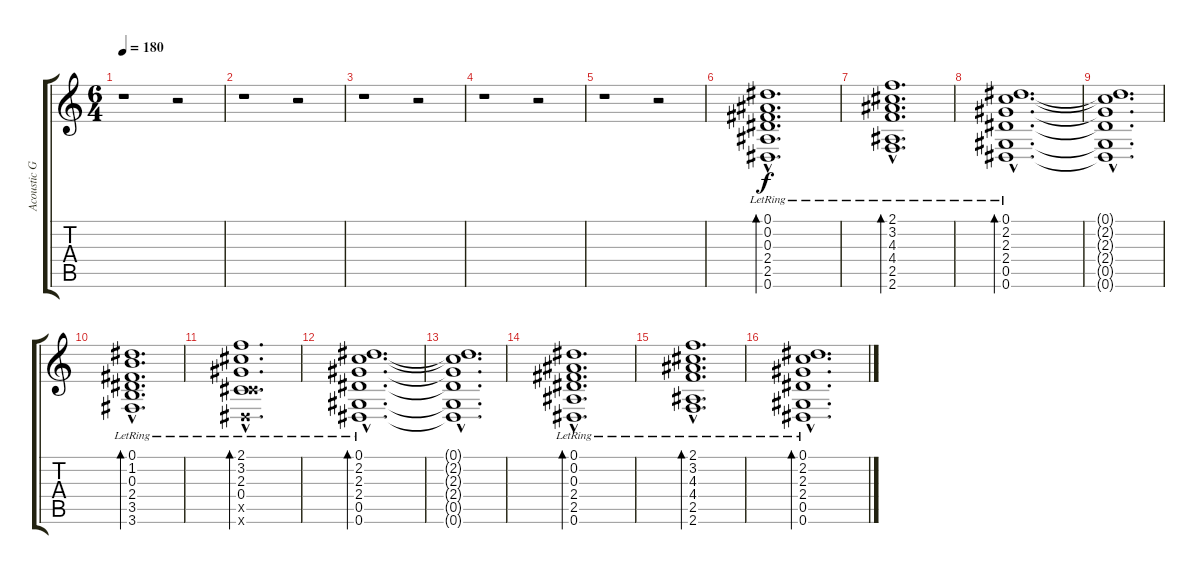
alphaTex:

\track ("Acoustic Guitar II" "Acoustic G") {instrument acousticguitarsteel}
\staff {score tabs}
\tuning (Eb4 Bb3 Gb3 Db3 Ab2 Eb2) {hide}
\ts (6 4)
\tempo 180
\clef g2
\ks c
r.1{dy f} r.2 |
r.1 r.2 |
r.1 r.2 |
r.1 r.2 |
r.1 r.2 |
(0.1{hac lr} 0.2{hac lr} 0.3{hac lr} 2.4{hac lr} 2.5{hac lr} 0.6{hac lr}).1{d bd 60 volume 10} |
(2.1{hac lr} 3.2{hac lr} 4.3{hac lr} 4.4{hac lr} 2.5{hac lr} 2.6{hac lr}).1{d bd 60} |
(0.1{hac lr} 2.2{hac lr} 2.3{hac lr} 2.4{hac lr} 0.5{hac lr} 0.6{hac lr}).1{d bd 60} |
(0.1{hac t} 2.2{hac t} 2.3{hac t} 2.4{hac t} 0.5{hac t} 0.6{hac t}).1{d} |
(0.1{hac lr} 1.2{hac lr} 0.3{hac lr} 2.4{hac lr} 3.5{hac lr} 3.6{hac lr}).1{d bd 60} |
(2.1{hac lr} 3.2{hac lr} 2.3{hac lr} 0.4{hac lr} 5.5{hac x} 0.6{hac x}).1{d bd 60} |
(0.1{hac lr} 2.2{hac lr} 2.3{hac lr} 2.4{hac lr} 0.5{hac lr} 0.6{hac lr}).1{d bd 60} |
(0.1{hac t} 2.2{hac t} 2.3{hac t} 2.4{hac t} 0.5{hac t} 0.6{hac t}).1{d} |
(0.1{hac lr} 0.2{hac lr} 0.3{hac lr} 2.4{hac lr} 2.5{hac lr} 0.6{hac lr}).1{d bd 60} |
(2.1{hac lr} 3.2{hac lr} 4.3{hac lr} 4.4{hac lr} 2.5{hac lr} 2.6{hac lr}).1{d bd 60} |
(0.1{hac lr} 2.2{hac lr} 2.3{hac lr} 2.4{hac lr} 0.5{hac lr} 0.6{hac lr}).1{d bd 60}
